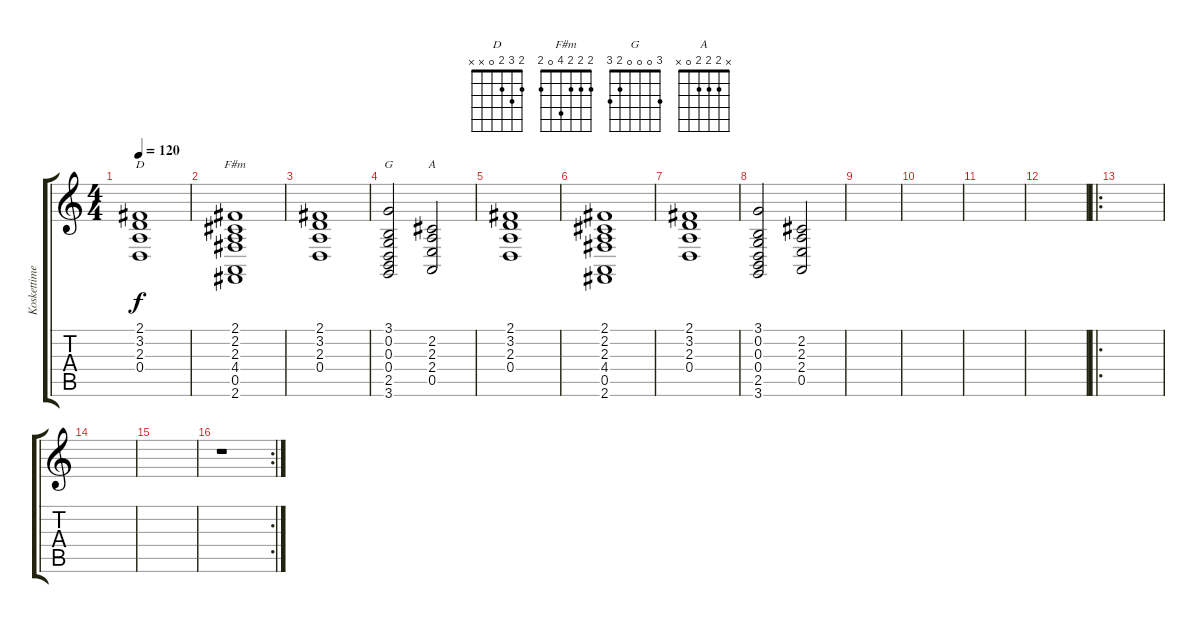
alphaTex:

\track ("Koskettimet" "Koskettime") {instrument pad2warm}
\staff {score tabs}
\tuning (E4 B3 G3 D3 A2 E2) {hide}
\chord ("D" 2 3 2 0 x x)
\chord ("F#m" 2 2 2 4 0 2)
\chord ("G" 3 0 0 0 2 3)
\chord ("A" x 2 2 2 0 x)
\ts (4 4)
\tempo 120
\clef g2
\ks c
(2.1 3.2 2.3 0.4).1{ch "D" dy f} |
(2.1 2.2 2.3 4.4 0.5 2.6).1{ch "F#m"} |
(2.1 3.2 2.3 0.4).1 |
(3.1 0.2 0.3 0.4 2.5 3.6).2{ch "G"} (2.2 2.3 2.4 0.5).2{ch "A"} |
(2.1 3.2 2.3 0.4).1 |
(2.1 2.2 2.3 4.4 0.5 2.6).1 |
(2.1 3.2 2.3 0.4).1 |
(3.1 0.2 0.3 0.4 2.5 3.6).2 (2.2 2.3 2.4 0.5).2 |
|
|
|
|
\ro
|
|
|
\rc 2
r.1
